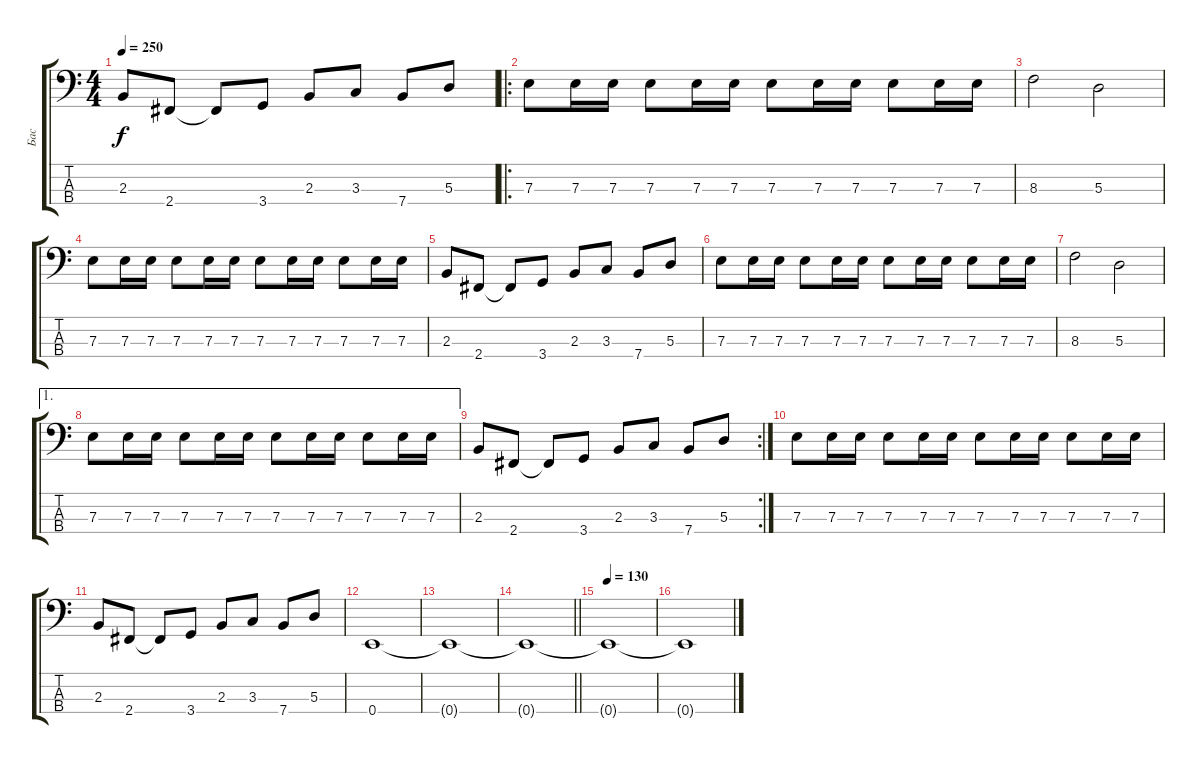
\track ("Бас" "Бас") {instrument electricbasspick}
\staff {score tabs}
\tuning (G2 D2 A1 E1) {hide}
\ts (4 4)
\tempo 250
\clef f4
\ks c
2.3.8{dy f} 2.4.8 2.4{t}.8 3.4.8 2.3.8 3.3.8 7.4.8 5.3.8 |
\ro
7.3.8 7.3.16 7.3.16 7.3.8 7.3.16 7.3.16 7.3.8 7.3.16 7.3.16 7.3.8 7.3.16 7.3.16 |
8.3.2 5.3.2 |
7.3.8 7.3.16 7.3.16 7.3.8 7.3.16 7.3.16 7.3.8 7.3.16 7.3.16 7.3.8 7.3.16 7.3.16 |
2.3.8 2.4.8 2.4{t}.8 3.4.8 2.3.8 3.3.8 7.4.8 5.3.8 |
7.3.8 7.3.16 7.3.16 7.3.8 7.3.16 7.3.16 7.3.8 7.3.16 7.3.16 7.3.8 7.3.16 7.3.16 |
8.3.2 5.3.2 |
\ae 1
7.3.8 7.3.16 7.3.16 7.3.8 7.3.16 7.3.16 7.3.8 7.3.16 7.3.16 7.3.8 7.3.16 7.3.16 |
\rc 2
2.3.8 2.4.8 2.4{t}.8 3.4.8 2.3.8 3.3.8 7.4.8 5.3.8 |
7.3.8 7.3.16 7.3.16 7.3.8 7.3.16 7.3.16 7.3.8 7.3.16 7.3.16 7.3.8 7.3.16 7.3.16 |
2.3.8 2.4.8 2.4{t}.8 3.4.8 2.3.8 3.3.8 7.4.8 5.3.8 |
0.4.1 |
0.4{t}.1 |
\barLineRight lightlight
0.4{t}.1 |
\tempo 130
0.4{t}.1 |
0.4{t}.1
